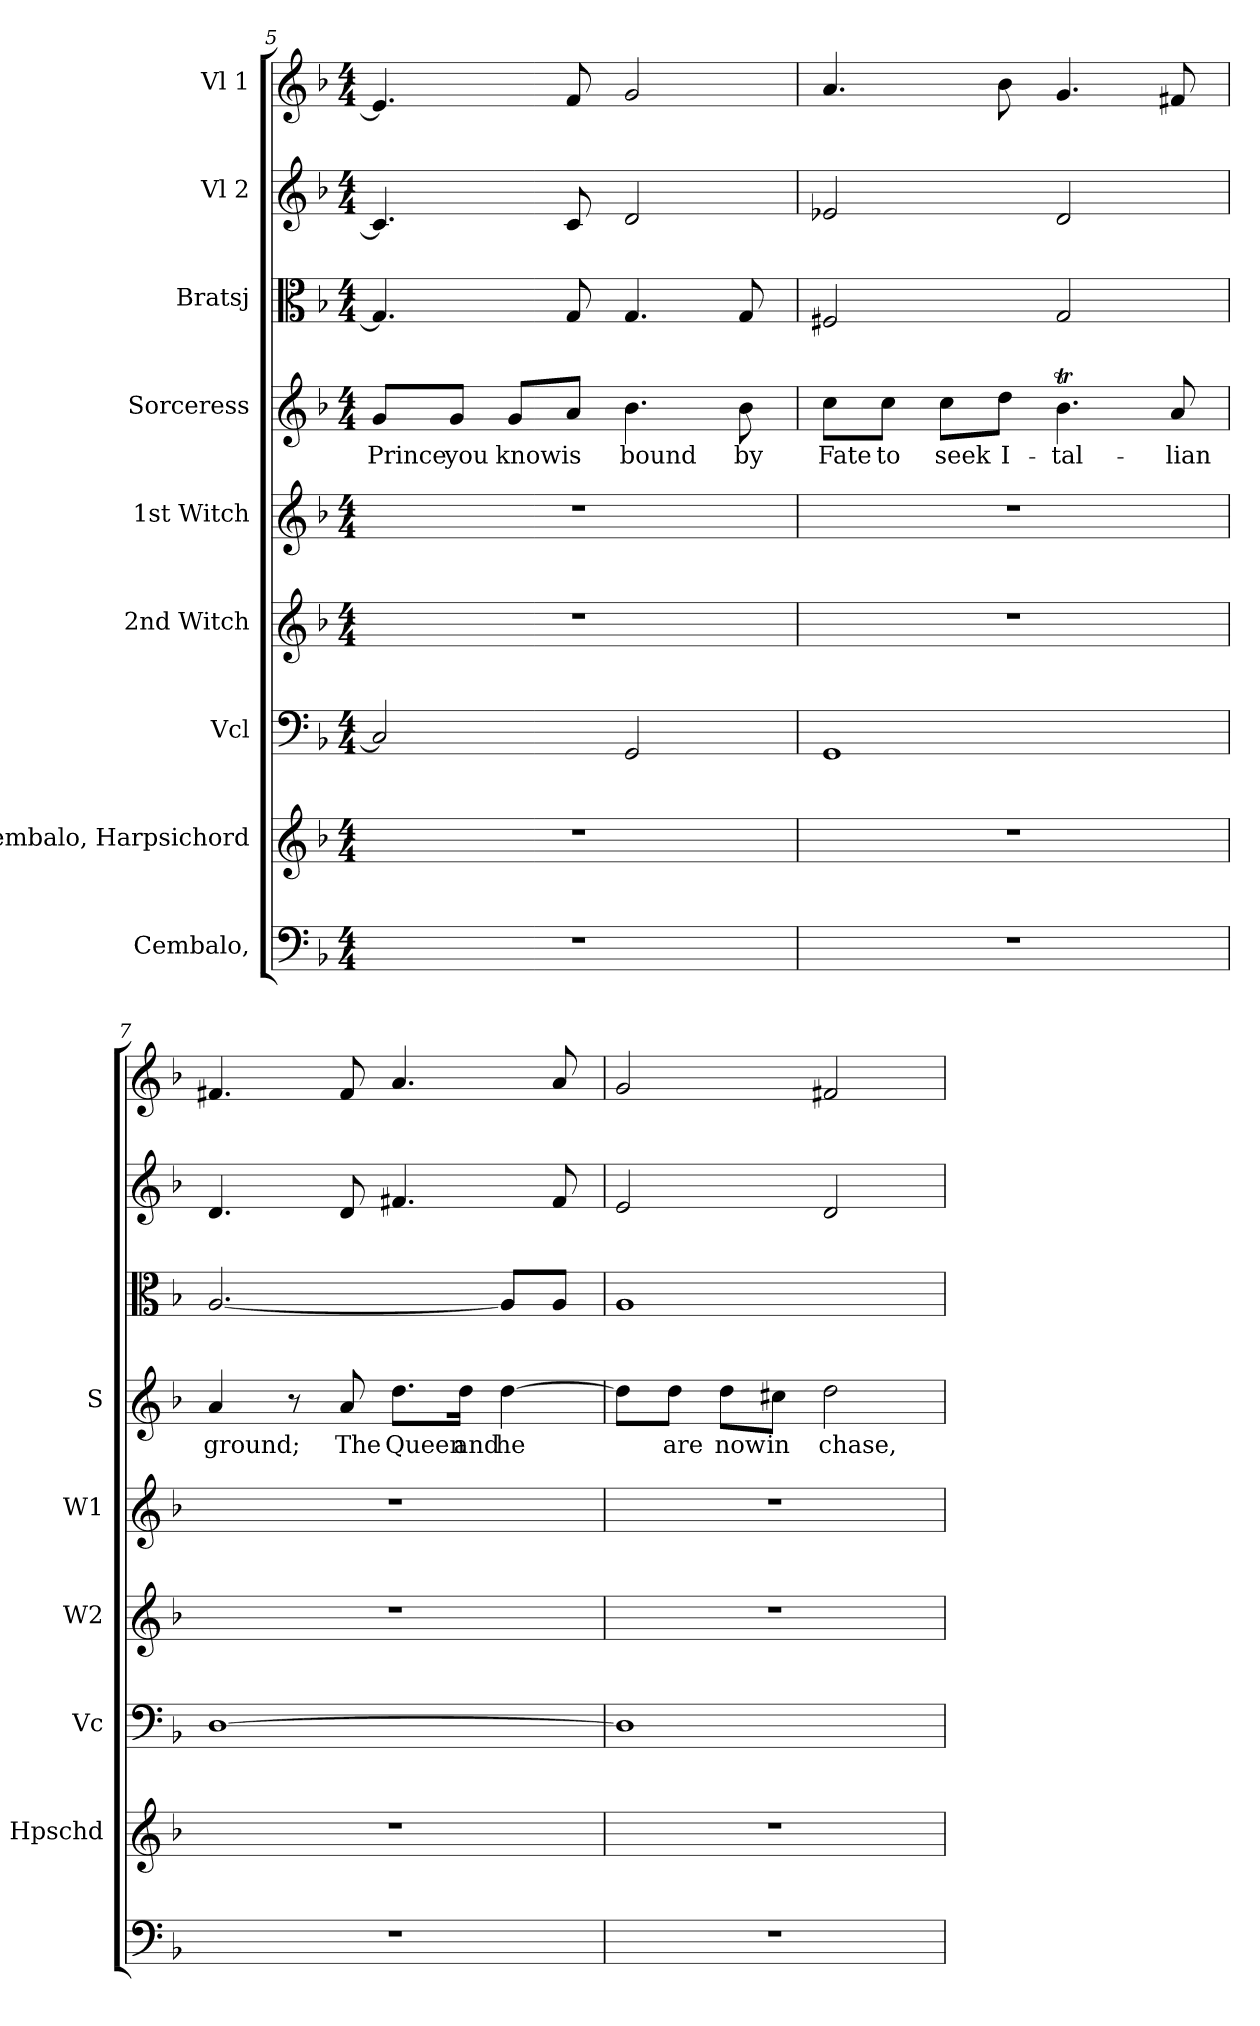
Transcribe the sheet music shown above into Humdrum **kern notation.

**kern	**kern	**kern	**kern	**kern	**kern	**text	**kern	**kern	**kern
*part9	*part8	*part7	*part6	*part5	*part4	*part4	*part3	*part2	*part1
*staff9	*staff8	*staff7	*staff6	*staff5	*staff4	*staff4	*staff3	*staff2	*staff1
*I"Cembalo,	*I"Cembalo, Harpsichord	*I"Vcl	*I"2nd Witch	*I"1st Witch	*I"Sorceress	*	*I"Bratsj	*I"Vl 2	*I"Vl 1
*	*I'Hpschd	*I'Vc	*I'W2	*I'W1	*I'S	*	*	*	*
*clefF4	*clefG2	*clefF4	*clefG2	*clefG2	*clefG2	*	*clefC3	*clefG2	*clefG2
*k[b-]	*k[b-]	*k[b-]	*k[b-]	*k[b-]	*k[b-]	*	*k[b-]	*k[b-]	*k[b-]
*M4/4	*M4/4	*M4/4	*M4/4	*M4/4	*M4/4	*	*M4/4	*M4/4	*M4/4
=5	=5	=5	=5	=5	=5	=5	=5	=5	=5
!	!	!	!	!	!	!LO:LY:b	!	!	!
1r	1r	2C/]	1r	1r	8g/L	Prince	4.G/]	4.c/]	4.e/]
!	!	!	!	!	!	!LO:LY:b	!	!	!
.	.	.	.	.	8g/J	you	.	.	.
!	!	!	!	!	!	!LO:LY:b	!	!	!
.	.	.	.	.	8g/L	know	.	.	.
!	!	!	!	!	!	!LO:LY:b	!	!	!
.	.	.	.	.	8a/J	is	8G/	8c/	8f/
!	!	!	!	!	!	!LO:LY:b	!	!	!
.	.	2GG/	.	.	4.b-\	bound	4.G/	2d/	2g/
!	!	!	!	!	!	!LO:LY:b	!	!	!
.	.	.	.	.	8b-\	by	8G/	.	.
=6	=6	=6	=6	=6	=6	=6	=6	=6	=6
!	!	!	!	!	!	!LO:LY:b	!	!	!
1r	1r	1GG	1r	1r	8cc\L	Fate	2F#X/	2e-X/	4.a/
!	!	!	!	!	!	!LO:LY:b	!	!	!
.	.	.	.	.	8cc\J	to	.	.	.
!	!	!	!	!	!	!LO:LY:b	!	!	!
.	.	.	.	.	8cc\L	seek	.	.	.
!	!	!	!	!	!	!LO:LY:b	!	!	!
.	.	.	.	.	8dd\J	I-	.	.	8b-\
!	!	!	!	!	!	!LO:LY:b	!	!	!
.	.	.	.	.	4.b-T\	-tal-	2G/	2d/	4.g/
!	!	!	!	!	!	!LO:LY:b	!	!	!
.	.	.	.	.	8a/	-lian	.	.	8f#X/
!!LO:PB:g=z
=7	=7	=7	=7	=7	=7	=7	=7	=7	=7
!	!	!	!	!	!	!LO:LY:b	!	!	!
1r	1r	[1D	1r	1r	4a/	ground;	[2.A/	4.d/	4.f#X/
.	.	.	.	.	8r	.	.	.	.
!	!	!	!	!	!	!LO:LY:b	!	!	!
.	.	.	.	.	8a/	The	.	8d/	8f#/
!	!	!	!	!	!	!LO:LY:b	!	!	!
.	.	.	.	.	8.dd\L	Queen	.	4.f#X/	4.a/
!	!	!	!	!	!	!LO:LY:b	!	!	!
.	.	.	.	.	16dd\Jk	and	.	.	.
!	!	!	!	!	!	!LO:LY:b	!	!	!
.	.	.	.	.	[4dd\	he	8A/L]	.	.
.	.	.	.	.	.	.	8A/J	8f#/	8a/
=8	=8	=8	=8	=8	=8	=8	=8	=8	=8
1r	1r	1D]	1r	1r	8dd\L]	.	1A	2e/	2g/
!	!	!	!	!	!	!LO:LY:b	!	!	!
.	.	.	.	.	8dd\J	are	.	.	.
!	!	!	!	!	!	!LO:LY:b	!	!	!
.	.	.	.	.	8dd\L	now	.	.	.
!	!	!	!	!	!	!LO:LY:b	!	!	!
.	.	.	.	.	8cc#X\J	in	.	.	.
!	!	!	!	!	!	!LO:LY:b	!	!	!
.	.	.	.	.	2dd\	chase,	.	2d/	2f#X/
=	=	=	=	=	=	=	=	=	=
*-	*-	*-	*-	*-	*-	*-	*-	*-	*-
